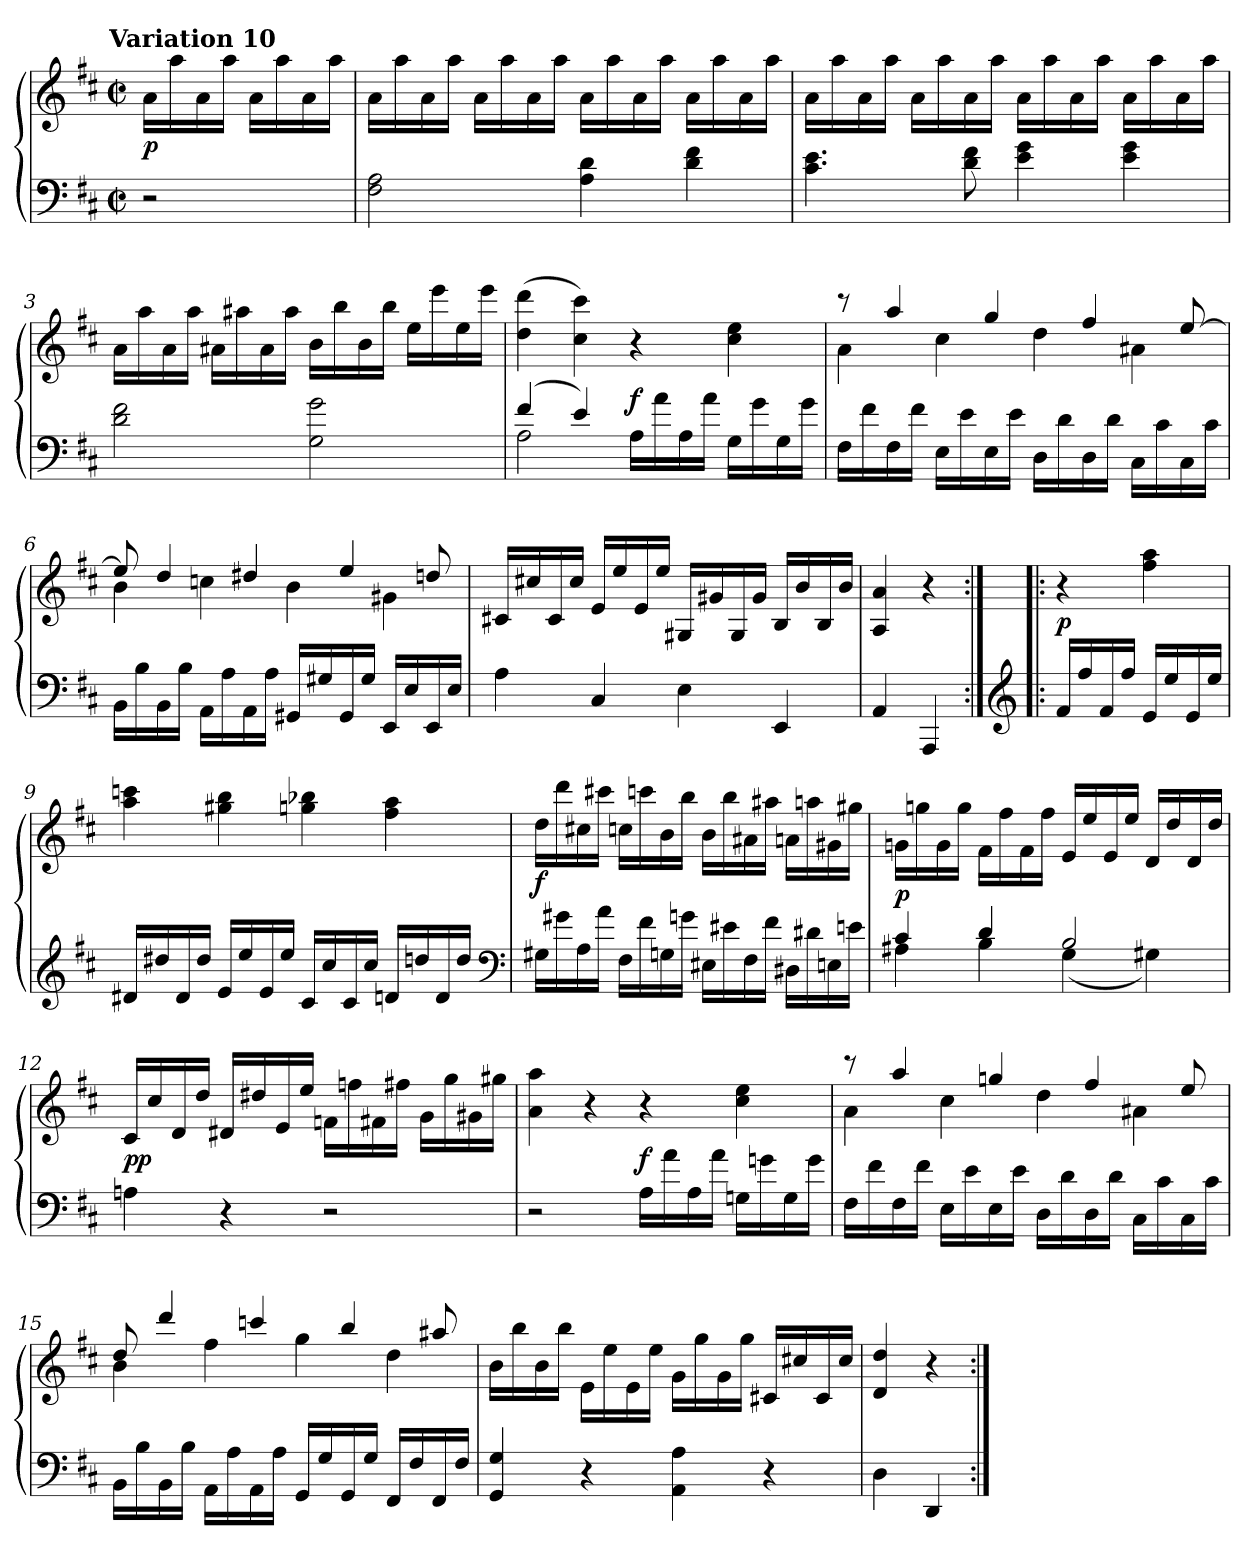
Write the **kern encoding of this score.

**kern	**kern	**dynam
*part1	*part1	*part1
*staff2	*staff1	*staff1/2
*clefF4	*clefG2	*
*k[f#c#]	*k[f#c#]	*
*D:	*D:	*
!!LO:TX:omd:t=Variation 10
*M2/2	*M2/2	*
*met(c|)	*met(c|)	*
*MM120	*MM120	*
=	=	=
2r	16aLL	p
.	16aa	.
.	16a	.
.	16aaJJ	.
.	16aLL	.
.	16aa	.
.	16a	.
.	16aaJJ	.
=1	=1	=1
2F# 2A	16aLL	.
.	16aa	.
.	16a	.
.	16aaJJ	.
.	16aLL	.
.	16aa	.
.	16a	.
.	16aaJJ	.
4A 4d	16aLL	.
.	16aa	.
.	16a	.
.	16aaJJ	.
4d 4f#	16aLL	.
.	16aa	.
.	16a	.
.	16aaJJ	.
=2	=2	=2
4.c# 4.e	16aLL	.
.	16aa	.
.	16a	.
.	16aaJJ	.
.	16aLL	.
.	16aa	.
8d 8f#	16a	.
.	16aaJJ	.
4e 4g	16aLL	.
.	16aa	.
.	16a	.
.	16aaJJ	.
4e 4g	16aLL	.
.	16aa	.
.	16a	.
.	16aaJJ	.
=3	=3	=3
2d 2f#	16aLL	.
.	16aa	.
.	16a	.
.	16aaJJ	.
.	16a#XLL	.
.	16aa#X	.
.	16a#	.
.	16aa#JJ	.
2G 2g	16bLL	.
.	16bb	.
.	16b	.
.	16bbJJ	.
.	16eeLL	.
.	16eee	.
.	16ee	.
.	16eeeJJ	.
=4	=4	=4
*^	*	*
(4f#	2A	(4dd 4ddd	.
4e)	.	4cc# 4ccc#)	.
2ryy	16ALL	4r	f
.	16a	.	.
.	16A	.	.
.	16aJJ	.	.
.	16GLL	4cc# 4ee	.
.	16g	.	.
.	16G	.	.
.	16gJJ	.	.
*v	*v	*	*
=5	=5	=5
*	*^	*
16F#LL	8r	4a	.
16f#	.	.	.
16F#	4aa	.	.
16f#JJ	.	.	.
16ELL	.	4cc#	.
16e	.	.	.
16E	4gg	.	.
16eJJ	.	.	.
16DLL	.	4dd	.
16d	.	.	.
16D	4ff#	.	.
16dJJ	.	.	.
16C#LL	.	4a#X	.
16c#	.	.	.
16C#	[8ee	.	.
16c#JJ	.	.	.
=6	=6	=6	=6
16BBLL	8ee]	4b	.
16B	.	.	.
16BB	4dd	.	.
16BJJ	.	.	.
16AALL	.	4ccn	.
16A	.	.	.
16AA	4dd#X	.	.
16AJJ	.	.	.
16GG#XLL	.	4b	.
16G#X	.	.	.
16GG#	4ee	.	.
16G#JJ	.	.	.
16EELL	.	4g#X	.
16E	.	.	.
16EE	8ddn	.	.
16EJJ	.	.	.
*	*v	*v	*
=7	=7	=7
4A	16c#XLL	.
.	16cc#X	.
.	16c#	.
.	16cc#JJ	.
4C#	16eLL	.
.	16ee	.
.	16e	.
.	16eeJJ	.
4E	16G#XLL	.
.	16g#X	.
.	16G#	.
.	16g#JJ	.
4EE	16BLL	.
.	16b	.
.	16B	.
.	16bJJ	.
=8	=8	=8
4AA	4A 4a	.
4AAA	4r	.
=:|!|:	=:|!|:	=:|!|:
*clefG2	*	*
16f#/LL	4r	p
16ff#/	.	.
16f#/	.	.
16ff#/JJ	.	.
16eLL	4ff# 4aa	.
16ee	.	.
16e	.	.
16eeJJ	.	.
=9	=9	=9
16d#XLL	4aa 4cccn	.
16dd#X	.	.
16d#	.	.
16dd#JJ	.	.
16eLL	4gg#X 4bb	.
16ee	.	.
16e	.	.
16eeJJ	.	.
16c#LL	4ggn 4bb-X	.
16cc#	.	.
16c#	.	.
16cc#JJ	.	.
16dnLL	4ff# 4aa	.
16ddn	.	.
16d	.	.
16ddJJ	.	.
*clefF4	*	*
=10	=10	=10
16G#XLL	16ddLL	f
16g#X	16ddd	.
16A	16cc#X	.
16aJJ	16ccc#XJJ	.
16F#LL	16ccnLL	.
16f#	16cccn	.
16Gn	16b	.
16gnJJ	16bbJJ	.
16E#XLL	16bLL	.
16e#X	16bb	.
16F#	16a#X	.
16f#JJ	16aa#XJJ	.
16D#XLL	16anLL	.
16d#X	16aan	.
16En	16g#X	.
16enJJ	16gg#XJJ	.
=11	=11	=11
*^	*	*
4c#	4A#X	16gnLL	p
.	.	16ggn	.
.	.	16g	.
.	.	16ggJJ	.
4d	4B	16f#LL	.
.	.	16ff#	.
.	.	16f#	.
.	.	16ff#JJ	.
2B	(4G	16eLL	.
.	.	16ee	.
.	.	16e	.
.	.	16eeJJ	.
.	4G#X)	16dLL	.
.	.	16dd	.
.	.	16d	.
.	.	16ddJJ	.
*v	*v	*	*
=12	=12	=12
4An	16c#LL	pp
.	16cc#	.
.	16d	.
.	16ddJJ	.
4r	16d#XLL	.
.	16dd#X	.
.	16e	.
.	16eeJJ	.
2r	16fnLL	.
.	16ffn	.
.	16f#X	.
.	16ff#XJJ	.
.	16gLL	.
.	16gg	.
.	16g#X	.
.	16gg#XJJ	.
=13	=13	=13
2r	4a 4aa	.
.	4r	.
16ALL	4r	f
16a	.	.
16A	.	.
16aJJ	.	.
16GnLL	4cc# 4ee	.
16gn	.	.
16G	.	.
16gJJ	.	.
=14	=14	=14
*	*^	*
16F#LL	8r	4a	.
16f#	.	.	.
16F#	4aa	.	.
16f#JJ	.	.	.
16ELL	.	4cc#	.
16e	.	.	.
16E	4ggn	.	.
16eJJ	.	.	.
16DLL	.	4dd	.
16d	.	.	.
16D	4ff#	.	.
16dJJ	.	.	.
16C#LL	.	4a#X	.
16c#	.	.	.
16C#	8ee	.	.
16c#JJ	.	.	.
=15	=15	=15	=15
16BBLL	8dd	4b	.
16B	.	.	.
16BB	4ddd	.	.
16BJJ	.	.	.
16AALL	.	4ff#	.
16A	.	.	.
16AA	4cccn	.	.
16AJJ	.	.	.
16GGLL	.	4gg	.
16G	.	.	.
16GG	4bb	.	.
16GJJ	.	.	.
16FF#LL	.	4dd	.
16F#	.	.	.
16FF#	8aa#X	.	.
16F#JJ	.	.	.
*	*v	*v	*
=16	=16	=16
4GG 4G	16bLL	.
.	16bb	.
.	16b	.
.	16bbJJ	.
4r	16e\LL	.
.	16ee\	.
.	16e\	.
.	16ee\JJ	.
4AA 4A	16gLL	.
.	16gg	.
.	16g	.
.	16ggJJ	.
4r	16c#XLL	.
.	16cc#X	.
.	16c#	.
.	16cc#JJ	.
=17	=17	=17
4D	4d 4dd	.
4DD	4r	.
=:|!	=:|!	=:|!
*-	*-	*-
